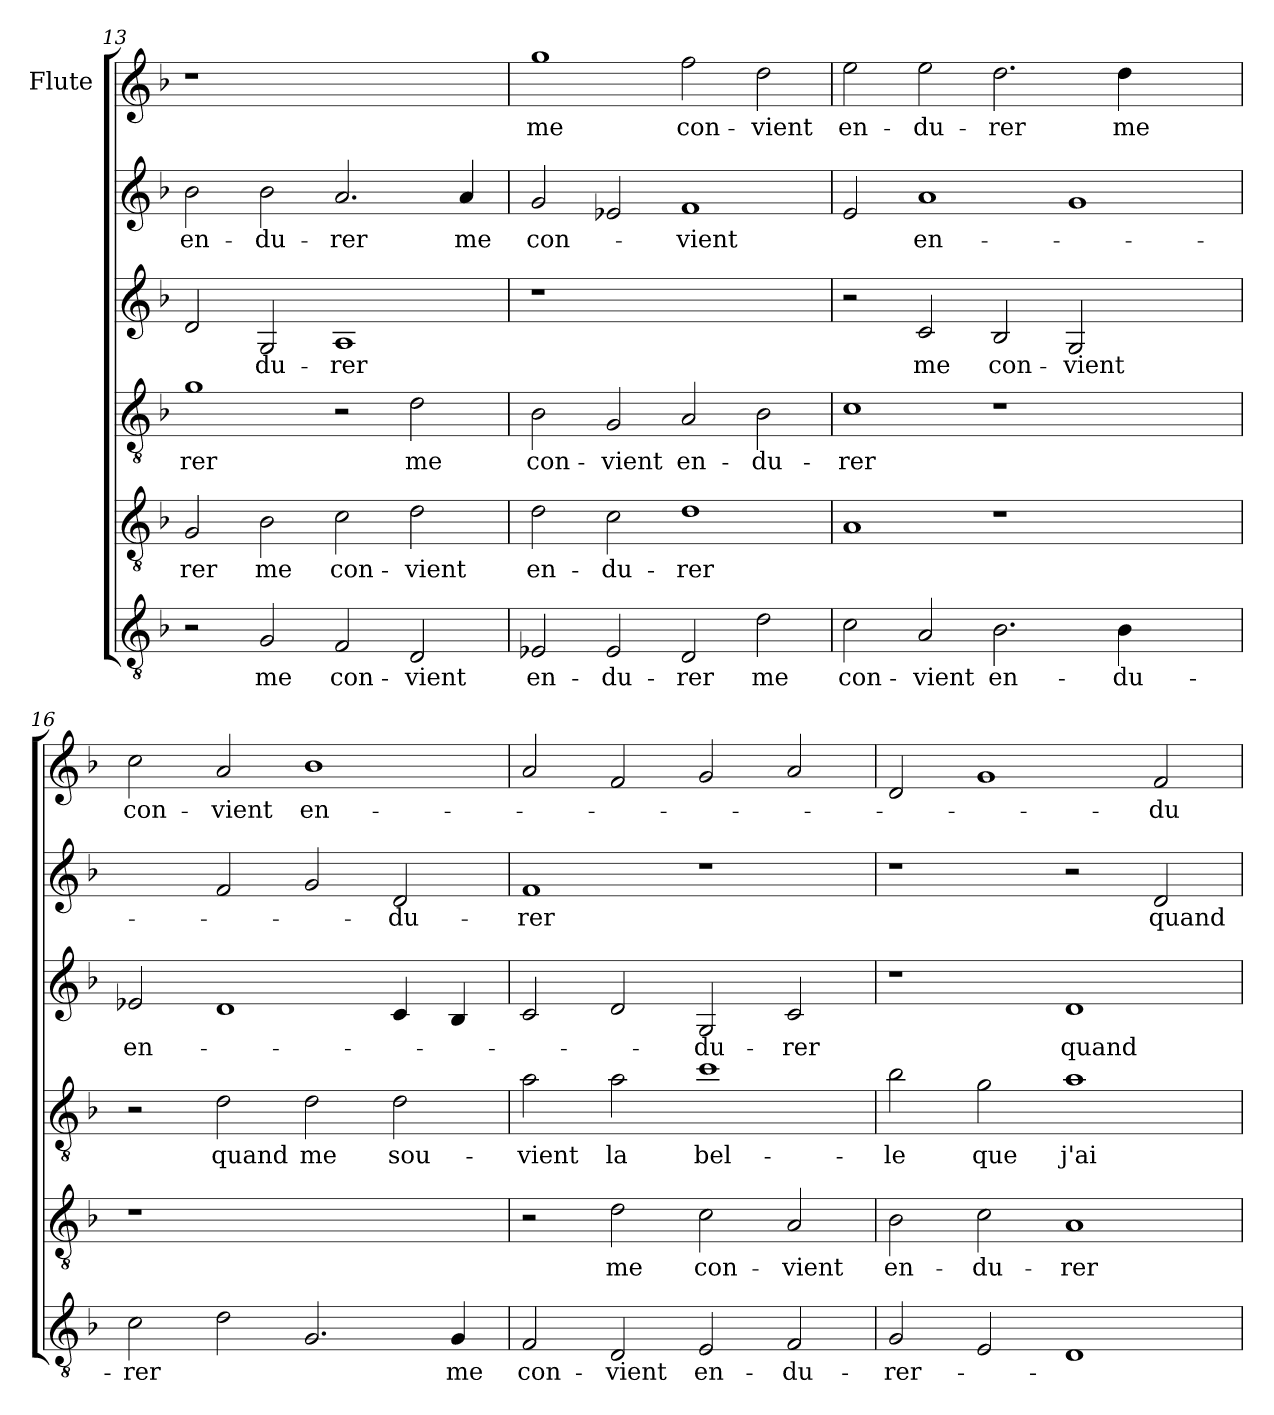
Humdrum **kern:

**kern	**text	**kern	**text	**kern	**text	**kern	**text	**kern	**text	**kern	**text
*part6	*part6	*part5	*part5	*part4	*part4	*part3	*part3	*part2	*part2	*part1	*part1
*staff6	*staff6	*staff5	*staff5	*staff4	*staff4	*staff3	*staff3	*staff2	*staff2	*staff1	*staff1
*	*	*	*	*	*	*	*	*	*	*I"Flute	*
!!LO:LB:g=z
*clefGv2	*	*clefGv2	*	*clefGv2	*	*clefG2	*	*clefG2	*	*clefG2	*
*k[b-]	*	*k[b-]	*	*k[b-]	*	*k[b-]	*	*k[b-]	*	*k[b-]	*
*F:	*	*F:	*	*F:	*	*F:	*	*F:	*	*F:	*
=13	=13	=13	=13	=13	=13	=13	=13	=13	=13	=13	=13
!	!	!	!LO:LY:b	!	!LO:LY:b	!	!	!	!LO:LY:b	!	!
2r	.	2G/	-rer	1g	-rer	2d/	.	2b-\	en-	1r	.
!	!LO:LY:b	!	!LO:LY:b	!	!	!	!LO:LY:b	!	!LO:LY:b	!	!
2G/	me	2B-\	me	.	.	2G/	-du-	2b-\	-du-	.	.
!	!LO:LY:b	!	!LO:LY:b	!	!	!	!LO:LY:b	!	!LO:LY:b	!	!
2F/	con-	2c\	con-	2r	.	1A	-rer	2.a/	-rer	1ryy	.
!	!LO:LY:b	!	!LO:LY:b	!	!LO:LY:b	!	!	!	!	!	!
2D/	-vient	2d\	-vient	2d\	me	.	.	.	.	.	.
!	!	!	!	!	!	!	!	!	!LO:LY:b	!	!
.	.	.	.	.	.	.	.	4a/	me	.	.
=14	=14	=14	=14	=14	=14	=14	=14	=14	=14	=14	=14
!	!LO:LY:b	!	!LO:LY:b	!	!LO:LY:b	!	!	!	!LO:LY:b	!	!LO:LY:b
2E-X/	en-	2d\	en-	2B-\	con-	1r	.	2g/	con-	1gg	me
!	!LO:LY:b	!	!LO:LY:b	!	!LO:LY:b	!	!	!	!	!	!
2E-/	-du-	2c\	-du-	2G/	-vient	.	.	2e-X/	.	.	.
!	!LO:LY:b	!	!LO:LY:b	!	!LO:LY:b	!	!	!	!LO:LY:b	!	!LO:LY:b
2D/	-rer	1d	-rer	2A/	en-	1ryy	.	1f	-vient	2ff\	con-
!	!LO:LY:b	!	!	!	!LO:LY:b	!	!	!	!	!	!LO:LY:b
2d\	me	.	.	2B-\	-du-	.	.	.	.	2dd\	-vient
=15	=15	=15	=15	=15	=15	=15	=15	=15	=15	=15	=15
!	!LO:LY:b	!	!	!	!LO:LY:b	!	!	!	!	!	!LO:LY:b
2c\	con-	1A	.	1c	-rer	2r	.	2e/	.	2ee\	en-
!	!LO:LY:b	!	!	!	!	!	!LO:LY:b	!	!LO:LY:b	!	!LO:LY:b
2A/	-vient	.	.	.	.	2c/	me	1a	en-	2ee\	-du-
!	!LO:LY:b	!	!	!	!	!	!LO:LY:b	!	!	!	!LO:LY:b
2.B-\	en-	1r	.	1r	.	2B-/	con-	.	.	2.dd\	-rer
!	!	!	!	!	!	!	!LO:LY:b	!	!	!	!
.	.	.	.	.	.	2G/	-vient	1g	.	.	.
!	!LO:LY:b	!	!	!	!	!	!	!	!	!	!LO:LY:b
4B-\	-du-	.	.	.	.	.	.	.	.	4dd\	me
2ryy	.	2ryy	.	2ryy	.	2ryy	.	.	.	2ryy	.
=16	=16	=16	=16	=16	=16	=16	=16	=16	=16	=16	=16
!	!LO:LY:b	!	!	!	!	!	!LO:LY:b	!	!	!	!LO:LY:b
2c\	-rer	1r	.	2r	.	2e-X/	en-	2g/yy	.	2cc\	con-
!	!	!	!	!	!LO:LY:b	!	!	!	!	!	!LO:LY:b
2d\	.	.	.	2d\	quand	1d	.	2f/	.	2a/	-vient
!	!	!	!	!	!LO:LY:b	!	!	!	!	!	!LO:LY:b
2.G/	.	1ryy	.	2d\	me	.	.	2g/	.	1b-	en-
!	!	!	!	!	!LO:LY:b	!	!	!	!LO:LY:b	!	!
.	.	.	.	2d\	sou-	4c/	.	2d/	-du-	.	.
!	!LO:LY:b	!	!	!	!	!	!	!	!	!	!
4G/	me	.	.	.	.	4B-/	.	.	.	.	.
!!LO:PB:g=z
=17	=17	=17	=17	=17	=17	=17	=17	=17	=17	=17	=17
!	!LO:LY:b	!	!	!	!LO:LY:b	!	!	!	!LO:LY:b	!	!
2F/	con-	2r	.	2a\	-vient	2c/	.	1f	-rer	2a/	.
!	!LO:LY:b	!	!LO:LY:b	!	!LO:LY:b	!	!	!	!	!	!
2D/	-vient	2d\	me	2a\	la	2d/	.	.	.	2f/	.
!	!LO:LY:b	!	!LO:LY:b	!	!LO:LY:b	!	!LO:LY:b	!	!	!	!
2E/	en-	2c\	con-	1cc	bel-	2G/	-du-	1r	.	2g/	.
!	!LO:LY:b	!	!LO:LY:b	!	!	!	!LO:LY:b	!	!	!	!
2F/	-du-	2A/	-vient	.	.	2c/	-rer	.	.	2a/	.
=18	=18	=18	=18	=18	=18	=18	=18	=18	=18	=18	=18
!	!LO:LY:b	!	!LO:LY:b	!	!LO:LY:b	!	!	!	!	!	!
2G/	-rer-	2B-\	en-	2b-\	-le	1r	.	1r	.	2d/	.
!	!	!	!LO:LY:b	!	!LO:LY:b	!	!	!	!	!	!
2E/	.	2c\	-du-	2g\	que	.	.	.	.	1g	.
!	!	!	!LO:LY:b	!	!LO:LY:b	!	!LO:LY:b	!	!	!	!
1D	.	1A	-rer	1a	j'ai	1d	quand	2r	.	.	.
!	!	!	!	!	!	!	!	!	!LO:LY:b	!	!LO:LY:b
.	.	.	.	.	.	.	.	2d/	quand	2f/	-du-
=	=	=	=	=	=	=	=	=	=	=	=
*-	*-	*-	*-	*-	*-	*-	*-	*-	*-	*-	*-
